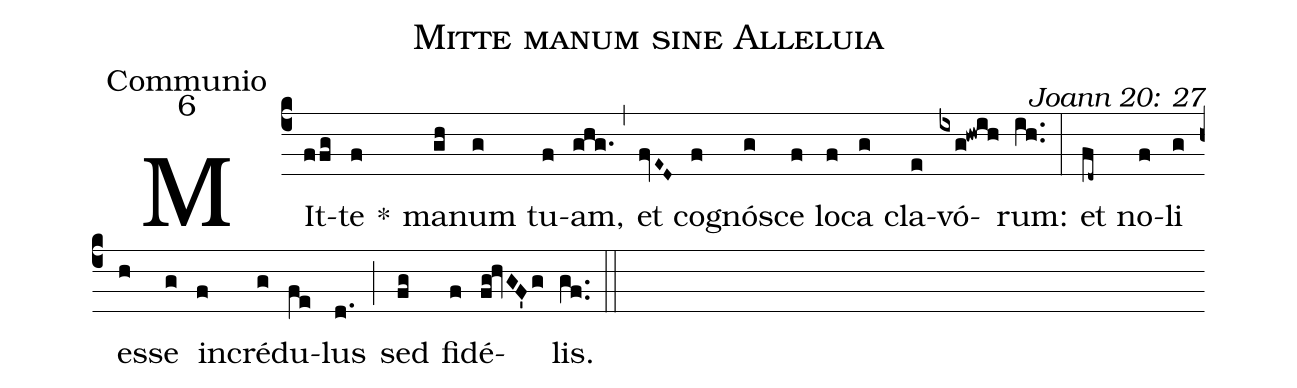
name: Mitte manum sine Alleluia;
office-part: Communio;
mode: 6;
commentary: Joann 20: 27;
%%
(c4) MIt(ffg)te(f) *() ma(gh)num(g) tu(f)am,(ghg.) (,) et(fvE~D~) co(f)gnó(g)sce(f) lo(f)ca(g) cla(e)vó(ixg!hwih)rum:(ih..) (:)
et(fd~) no(f)li(g) es(h)se(g) in(f)cré(g)du(fe)lus(d.) (;) sed(fg) fi(f)dé(fg!hvGF'g)lis.(gf..) (::)
